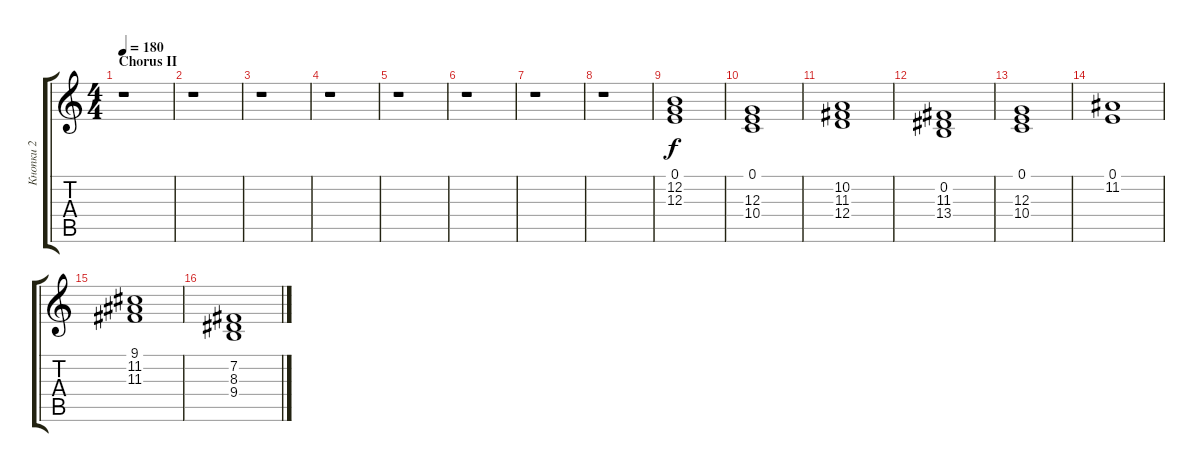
\track ("Кнопки 2" "Кнопки 2") {instrument choiraahs}
\staff {score tabs}
\tuning (E4 B3 G3 D3 A2 E2) {hide}
\ts (4 4)
\section ("" "Chorus II")
\tempo 180
\clef g2
\ks c
r.1{dy f} |
r.1 |
r.1 |
r.1 |
r.1 |
r.1 |
r.1 |
r.1 |
(0.1 12.2 12.3).1 |
(0.1 12.3 10.4).1 |
(10.2 11.3 12.4).1 |
(0.2 11.3 13.4).1 |
(0.1 12.3 10.4).1 |
(0.1 11.2).1 |
(9.1 11.2 11.3).1 |
(7.2 8.3 9.4).1
